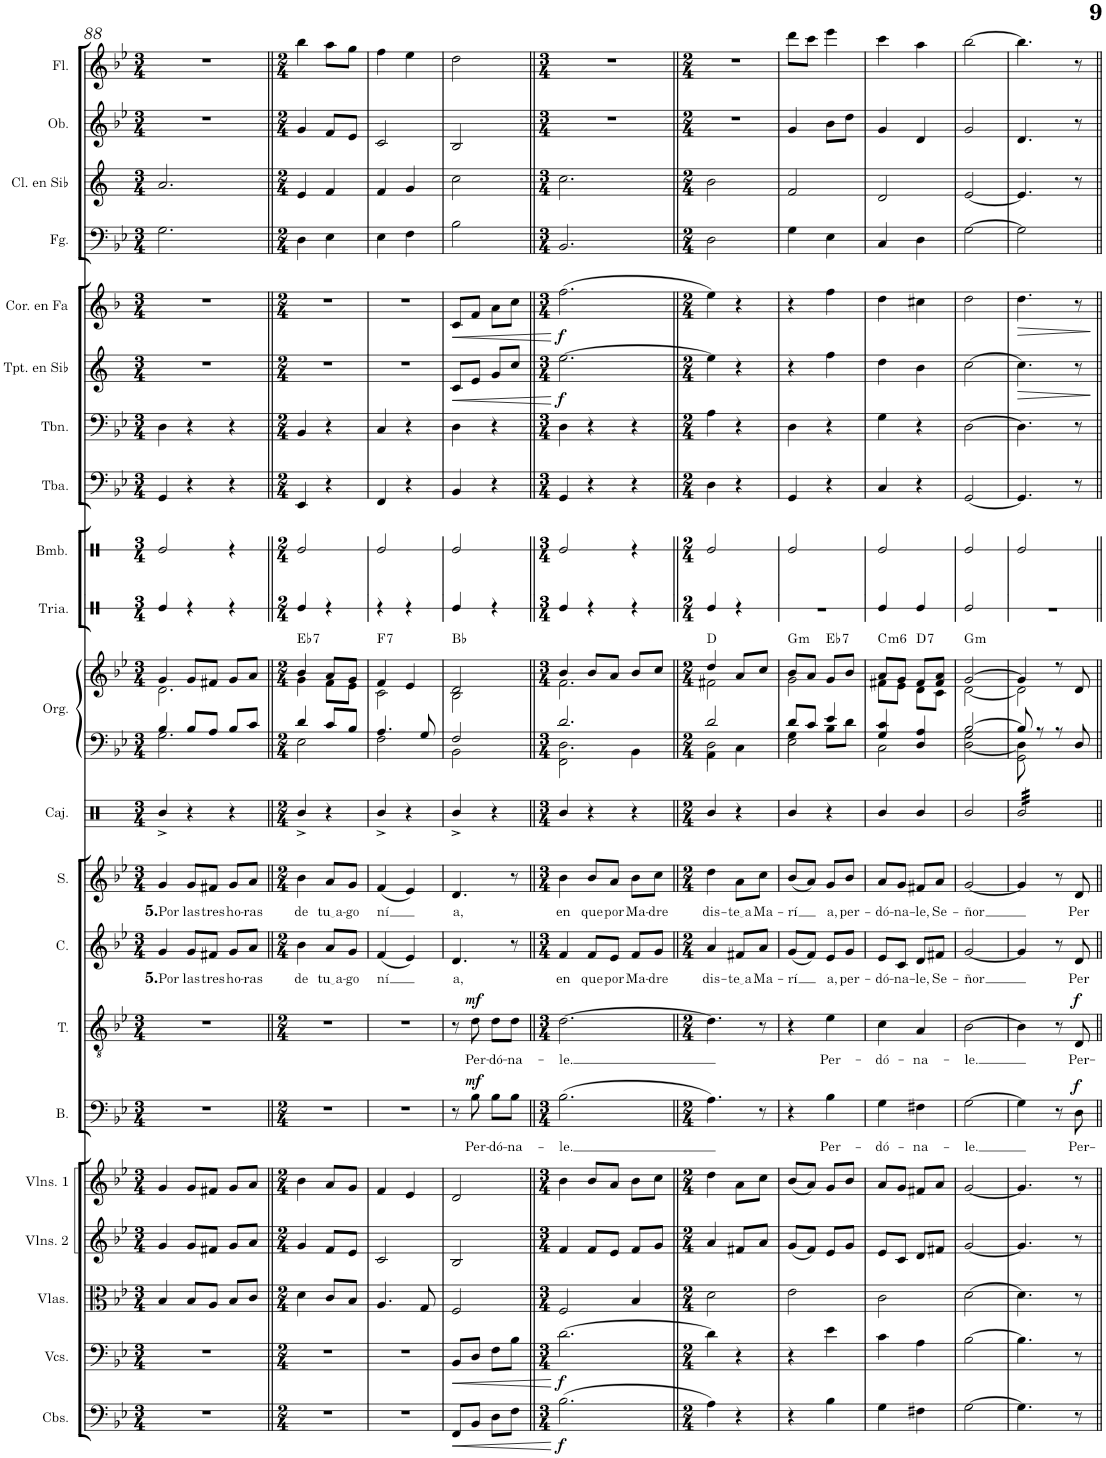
**kern	**dynam	**kern	**dynam	**kern	**kern	**kern	**kern	**text	**dynam	**kern	**text	**dynam	**kern	**text	**kern	**text	**kern	**kern	**kern	**harte	**kern	**kern	**kern	**kern	**kern	**dynam	**kern	**dynam	**kern	**kern	**kern	**kern
*part21	*part21	*part20	*part20	*part19	*part18	*part17	*part16	*part16	*part16	*part15	*part15	*part15	*part14	*part14	*part13	*part13	*part12	*part11	*part11	*part11	*part10	*part9	*part8	*part7	*part6	*part6	*part5	*part5	*part4	*part3	*part2	*part1
*staff22	*staff22	*staff21	*staff21	*staff20	*staff19	*staff18	*staff17	*staff17	*staff17	*staff16	*staff16	*staff16	*staff15	*staff15	*staff14	*staff14	*staff13	*staff12	*staff11	*	*staff10	*staff9	*staff8	*staff7	*staff6	*staff6	*staff5	*staff5	*staff4	*staff3	*staff2	*staff1
*I"Contrabajos	*	*I"Violonchelos	*	*I"Violas	*I"Violines 2	*I"Violines 1	*I"Bajo	*	*	*I"Tenor	*	*	*I"Contralto	*	*I"Soprano	*	*I"Caja clara	*I"Órgano	*	*	*I"Triángulo	*I"Bombo	*I"Tuba	*I"Trombón	*I"Trompeta en Sib	*	*I"Corno en Fa	*	*I"Fagot	*I"Clarinete en Sib	*I"Oboe	*I"Flauta
*I'Cbs.	*	*I'Vcs.	*	*I'Vlas.	*I'Vlns. 2	*I'Vlns. 1	*I'B.	*	*	*I'T.	*	*	*I'C.	*	*I'S.	*	*I'Caj.	*	*	*	*	*I'Bmb.	*I'Tba.	*I'Tbn.	*I'Tpt. en Sib	*	*I'Cor. en Fa	*	*I'Fg.	*I'Cl. en Sib	*I'Ob.	*I'Fl.
!!LO:PB:g=z
*clefF4	*	*clefF4	*	*clefC3	*clefG2	*clefG2	*clefF4	*	*	*clefGv2	*	*	*clefG2	*	*clefG2	*	*clefX	*clefF4	*clefG2	*	*clefX	*clefX	*clefF4	*clefF4	*clefG2	*	*clefG2	*	*clefF4	*clefG2	*clefG2	*clefG2
*Trd7c12	*	*	*	*	*	*	*	*	*	*	*	*	*	*	*	*	*	*	*	*	*	*	*	*	*Trd1c2	*	*Trd4c7	*	*	*Trd1c2	*	*
*k[b-e-]	*	*k[b-e-]	*	*k[b-e-]	*k[b-e-]	*k[b-e-]	*k[b-e-]	*	*	*k[b-e-]	*	*	*k[b-e-]	*	*k[b-e-]	*	*k[]	*k[b-e-]	*k[b-e-]	*	*k[]	*k[]	*k[b-e-]	*k[b-e-]	*k[]	*	*k[b-]	*	*k[b-e-]	*k[]	*k[b-e-]	*k[b-e-]
*M3/4	*	*M3/4	*	*M3/4	*M3/4	*M3/4	*M3/4	*	*	*M3/4	*	*	*M3/4	*	*M3/4	*	*M3/4	*M3/4	*M3/4	*	*M3/4	*M3/4	*M3/4	*M3/4	*M3/4	*	*M3/4	*	*M3/4	*M3/4	*M3/4	*M3/4
=88	=88	=88	=88	=88	=88	=88	=88	=88	=88	=88	=88	=88	=88	=88	=88	=88	=88	=88	=88	=88	=88	=88	=88	=88	=88	=88	=88	=88	=88	=88	=88	=88
!	!	!	!	!	!	!	!	!	!	!	!	!	!	!LO:LY:b	!	!LO:LY:b	!	!	!	!	!	!	!	!	!	!	!	!	!	!	!	!
*	*	*	*	*	*	*	*	*	*	*	*	*	*	*	*	*	*	*^	*^	*	*	*	*	*	*	*	*	*	*	*	*	*
2.r	.	2.r	.	4B-/	4g/	4g/	2.r	.	.	2.r	.	.	4g/	5. Por	4g/	5. Por	4R^/	4B-/	2.G\	4g/	2.d\	.	4Re/	2Re/	4GG/	4D\	2.r	.	2.r	.	2.G\	2.a/	2.r	2.r
!	!	!	!	!	!	!	!	!	!	!	!	!	!	!LO:LY:b	!	!LO:LY:b	!	!	!	!	!	!	!	!	!	!	!	!	!	!	!	!	!	!
.	.	.	.	8B-/L	8g/L	8g/L	.	.	.	.	.	.	8g/L	las	8g/L	las	4r	8B-/L	.	8g/L	.	.	4r	.	4r	4r	.	.	.	.	.	.	.	.
!	!	!	!	!	!	!	!	!	!	!	!	!	!	!LO:LY:b	!	!LO:LY:b	!	!	!	!	!	!	!	!	!	!	!	!	!	!	!	!	!	!
.	.	.	.	8A/J	8f#X/J	8f#X/J	.	.	.	.	.	.	8f#X/J	tres	8f#X/J	tres	.	8A/J	.	8f#X/J	.	.	.	.	.	.	.	.	.	.	.	.	.	.
!	!	!	!	!	!	!	!	!	!	!	!	!	!	!LO:LY:b	!	!LO:LY:b	!	!	!	!	!	!	!	!	!	!	!	!	!	!	!	!	!	!
.	.	.	.	8B-/L	8g/L	8g/L	.	.	.	.	.	.	8g/L	ho-	8g/L	ho-	4r	8B-/L	.	8g/L	.	.	4r	4r	4r	4r	.	.	.	.	.	.	.	.
!	!	!	!	!	!	!	!	!	!	!	!	!	!	!LO:LY:b	!	!LO:LY:b	!	!	!	!	!	!	!	!	!	!	!	!	!	!	!	!	!	!
.	.	.	.	8c/J	8a/J	8a/J	.	.	.	.	.	.	8a/J	-ras	8a/J	-ras	.	8c/J	.	8a/J	.	.	.	.	.	.	.	.	.	.	.	.	.	.
=89||	=89||	=89||	=89||	=89||	=89||	=89||	=89||	=89||	=89||	=89||	=89||	=89||	=89||	=89||	=89||	=89||	=89||	=89||	=89||	=89||	=89||	=89||	=89||	=89||	=89||	=89||	=89||	=89||	=89||	=89||	=89||	=89||	=89||	=89||
*M2/4	*	*M2/4	*	*M2/4	*M2/4	*M2/4	*M2/4	*	*	*M2/4	*	*	*M2/4	*	*M2/4	*	*M2/4	*M2/4	*	*M2/4	*	*	*M2/4	*M2/4	*M2/4	*M2/4	*M2/4	*	*M2/4	*	*M2/4	*M2/4	*M2/4	*M2/4
!	!	!	!	!	!	!	!	!	!	!	!	!	!	!LO:LY:b	!	!LO:LY:b	!	!	!	!	!	!LO:H:kt=7	!	!	!	!	!	!	!	!	!	!	!	!
2r	.	2r	.	4d\	4g/	4b-\	2r	.	.	2r	.	.	4b-\	de	4b-\	de	4R^/	4d/	2E-\	4b-/	4g\	Eb:7	4Re/	2Re/	4EE-/	4BB-/	2r	.	2r	.	4D\	4e/	4g/	4bb-\
!	!	!	!	!	!	!	!	!	!	!	!	!	!	!LO:LY:b	!	!LO:LY:b	!	!	!	!	!	!	!	!	!	!	!	!	!	!	!	!	!	!
.	.	.	.	8c/L	8f/L	8a/L	.	.	.	.	.	.	8a/L	tu a	8a/L	tu a	4r	8c/L	.	8a/L	8f\L	.	4r	.	4r	4r	.	.	.	.	4E-\	4f/	8f/L	8aa\L
!	!	!	!	!	!	!	!	!	!	!	!	!	!	!LO:LY:b	!	!LO:LY:b	!	!	!	!	!	!	!	!	!	!	!	!	!	!	!	!	!	!
.	.	.	.	8B-/J	8e-/J	8g/J	.	.	.	.	.	.	8g/J	-go	8g/J	-go	.	8B-/J	.	8g/J	8e-\J	.	.	.	.	.	.	.	.	.	.	.	8e-/J	8gg\J
=90	=90	=90	=90	=90	=90	=90	=90	=90	=90	=90	=90	=90	=90	=90	=90	=90	=90	=90	=90	=90	=90	=90	=90	=90	=90	=90	=90	=90	=90	=90	=90	=90	=90	=90
!	!	!	!	!	!	!	!	!	!	!	!	!	!	!LO:LY:b	!	!LO:LY:b	!	!	!	!	!	!LO:H:kt=7	!	!	!	!	!	!	!	!	!	!	!	!
2r	.	2r	.	4.A/	2c/	4f/	2r	.	.	2r	.	.	(4f/	ní	(4f/	ní	4R^/	4.A/	2F\	4f/	2c\	F:7	4r	2Re/	4FF/	4C/	2r	.	2r	.	4E-\	4f/	2c/	4ff\
.	.	.	.	.	.	4e-/	.	.	.	.	.	.	4e-/)	.	4e-/)	.	4r	.	.	4e-/	.	.	4r	.	4r	4r	.	.	.	.	4F\	4g/	.	4ee-\
.	.	.	.	8G/	.	.	.	.	.	.	.	.	.	.	.	.	.	8G/	.	.	.	.	.	.	.	.	.	.	.	.	.	.	.	.
=91	=91	=91	=91	=91	=91	=91	=91	=91	=91	=91	=91	=91	=91	=91	=91	=91	=91	=91	=91	=91	=91	=91	=91	=91	=91	=91	=91	=91	=91	=91	=91	=91	=91	=91
!	!LO:HP:b	!	!LO:HP:b	!	!	!	!	!	!	!	!	!	!	!LO:LY:b	!	!LO:LY:b	!	!	!	!	!	!	!	!	!	!	!	!LO:HP:b	!	!LO:HP:b	!	!	!	!
8FF/L	<	8BB-/L	<	2F/	2B-/	2d/	8r	.	.	8r	.	.	4.d/	a,	4.d/	a,	4R^/	2F/	2BB-\	2d/	2B-\	Bb:maj	4Re/	2Re/	4BB-/	4D\	8c/L	<	8c/L	<	2B-\	2cc\	2B-/	2dd\
!	!	!	!	!	!	!	!	!LO:LY:b	!LO:DY:a	!	!LO:LY:b	!LO:DY:a	!	!	!	!	!	!	!	!	!	!	!	!	!	!	!	!	!	!	!	!	!	!
8BB-/J	.	8D/J	.	.	.	.	8B-\	Per-	mf	8d\	Per-	mf	.	.	.	.	.	.	.	.	.	.	.	.	.	.	8e/J	.	8f/J	.	.	.	.	.
!	!	!	!	!	!	!	!	!LO:LY:b	!	!	!LO:LY:b	!	!	!	!	!	!	!	!	!	!	!	!	!	!	!	!	!	!	!	!	!	!	!
8D\L	.	8F\L	.	.	.	.	8B-\L	-dó-	.	8d\L	-dó-	.	.	.	.	.	4r	.	.	.	.	.	4r	.	4r	4r	8g/L	.	8a\L	.	.	.	.	.
!	!	!	!	!	!	!	!	!LO:LY:b	!	!	!LO:LY:b	!	!	!	!	!	!	!	!	!	!	!	!	!	!	!	!	!	!	!	!	!	!	!
8F\J	.	8B-\J	.	.	.	.	8B-\J	-na-	.	8d\J	-na-	.	8r	.	8r	.	.	.	.	.	.	.	.	.	.	.	8cc/J	.	8cc\J	.	.	.	.	.
*	*	*	*	*	*	*	*	*	*	*	*	*	*	*	*	*	*	*v	*v	*	*	*	*	*	*	*	*	*	*	*	*	*	*	*
*	*	*	*	*	*	*	*	*	*	*	*	*	*	*	*	*	*	*	*v	*v	*	*	*	*	*	*	*	*	*	*	*	*	*
.	[	.	[	.	.	.	.	.	.	.	.	.	.	.	.	.	.	.	.	.	.	.	.	.	.	[	.	[	.	.	.	.
=92||	=92||	=92||	=92||	=92||	=92||	=92||	=92||	=92||	=92||	=92||	=92||	=92||	=92||	=92||	=92||	=92||	=92||	=92||	=92||	=92||	=92||	=92||	=92||	=92||	=92||	=92||	=92||	=92||	=92||	=92||	=92||	=92||
*M3/4	*	*M3/4	*	*M3/4	*M3/4	*M3/4	*M3/4	*	*	*M3/4	*	*	*M3/4	*	*M3/4	*	*M3/4	*M3/4	*M3/4	*	*M3/4	*M3/4	*M3/4	*M3/4	*M3/4	*	*M3/4	*	*M3/4	*M3/4	*M3/4	*M3/4
!	!LO:DY:b	!	!LO:DY:b	!	!	!	!	!LO:LY:b	!	!	!LO:LY:b	!	!	!LO:LY:b	!	!LO:LY:b	!	!	!	!	!	!	!	!	!	!LO:DY:b	!	!LO:DY:b	!	!	!	!
*	*	*	*	*	*	*	*	*	*	*	*	*	*	*	*	*	*	*^	*^	*	*	*	*	*	*	*	*	*	*	*	*	*
*	*	*	*	*	*	*	*	*	*	*	*	*	*	*	*	*	*	*	*^	*	*	*	*	*	*	*	*	*	*	*	*	*	*	*
(2.B-\	f	[2.d\	f	2F/	4f/	4b-\	(2.B-\	-le.	.	[2.d\	-le.	.	4f/	en	4b-\	en	4R/	2.d/	2.D\	2FF\	4b-/	2.f\	.	4Re/	2Re/	4GG/	4D\	[2.ee\	f	(2.ff\	f	2.BB-/	2.cc\	2.r	2.r
!	!	!	!	!	!	!	!	!	!	!	!	!	!	!LO:LY:b	!	!LO:LY:b	!	!	!	!	!	!	!	!	!	!	!	!	!	!	!	!	!	!	!
.	.	.	.	.	8f/L	8b-/L	.	.	.	.	.	.	8f/L	que	8b-/L	que	4r	.	.	.	8b-/L	.	.	4r	.	4r	4r	.	.	.	.	.	.	.	.
!	!	!	!	!	!	!	!	!	!	!	!	!	!	!LO:LY:b	!	!LO:LY:b	!	!	!	!	!	!	!	!	!	!	!	!	!	!	!	!	!	!	!
.	.	.	.	.	8e-/J	8a/J	.	.	.	.	.	.	8e-/J	por	8a/J	por	.	.	.	.	8a/J	.	.	.	.	.	.	.	.	.	.	.	.	.	.
!	!	!	!	!	!	!	!	!	!	!	!	!	!	!LO:LY:b	!	!LO:LY:b	!	!	!	!	!	!	!	!	!	!	!	!	!	!	!	!	!	!	!
.	.	.	.	4B-/	8f/L	8b-\L	.	.	.	.	.	.	8f/L	Ma-	8b-\L	Ma-	4r	.	.	4BB-\	8b-/L	.	.	4r	4r	4r	4r	.	.	.	.	.	.	.	.
!	!	!	!	!	!	!	!	!	!	!	!	!	!	!LO:LY:b	!	!LO:LY:b	!	!	!	!	!	!	!	!	!	!	!	!	!	!	!	!	!	!	!
.	.	.	.	.	8g/J	8cc\J	.	.	.	.	.	.	8g/J	-dre	8cc\J	-dre	.	.	.	.	8cc/J	.	.	.	.	.	.	.	.	.	.	.	.	.	.
=93||	=93||	=93||	=93||	=93||	=93||	=93||	=93||	=93||	=93||	=93||	=93||	=93||	=93||	=93||	=93||	=93||	=93||	=93||	=93||	=93||	=93||	=93||	=93||	=93||	=93||	=93||	=93||	=93||	=93||	=93||	=93||	=93||	=93||	=93||	=93||
*M2/4	*	*M2/4	*	*M2/4	*M2/4	*M2/4	*M2/4	*	*	*M2/4	*	*	*M2/4	*	*M2/4	*	*M2/4	*M2/4	*	*	*M2/4	*	*	*M2/4	*M2/4	*M2/4	*M2/4	*M2/4	*	*M2/4	*	*M2/4	*M2/4	*M2/4	*M2/4
!	!	!	!	!	!	!	!	!	!	!	!	!	!	!LO:LY:b	!	!LO:LY:b	!	!	!	!	!	!	!	!	!	!	!	!	!	!	!	!	!	!	!
4A\)	.	4d\]	.	2d\	4a/	4dd\	4.A\)	.	.	4.d\]	.	.	4a/	dis-	4dd\	dis-	4R/	2d/	2D\	4AA\	4dd/	2f#X\	D:maj	4Re/	2Re/	4D\	4A\	4ee\]	.	4ee\)	.	2D\	2b\	2r	2r
!	!	!	!	!	!	!	!	!	!	!	!	!	!	!LO:LY:b	!	!LO:LY:b	!	!	!	!	!	!	!	!	!	!	!	!	!	!	!	!	!	!	!
4r	.	4r	.	.	8f#X/L	8a\L	.	.	.	.	.	.	8f#X/L	te a	8a\L	te a	4r	.	.	4C\	8a/L	.	.	4r	.	4r	4r	4r	.	4r	.	.	.	.	.
!	!	!	!	!	!	!	!	!	!	!	!	!	!	!LO:LY:b	!	!LO:LY:b	!	!	!	!	!	!	!	!	!	!	!	!	!	!	!	!	!	!	!
.	.	.	.	.	8a/J	8cc\J	8r	.	.	8r	.	.	8a/J	Ma-	8cc\J	Ma-	.	.	.	.	8cc/J	.	.	.	.	.	.	.	.	.	.	.	.	.	.
=94	=94	=94	=94	=94	=94	=94	=94	=94	=94	=94	=94	=94	=94	=94	=94	=94	=94	=94	=94	=94	=94	=94	=94	=94	=94	=94	=94	=94	=94	=94	=94	=94	=94	=94	=94
!	!	!	!	!	!	!	!	!	!	!	!	!	!	!LO:LY:b	!	!LO:LY:b	!	!	!	!	!	!	!LO:H:kt=m	!	!	!	!	!	!	!	!	!	!	!	!
4r	.	4r	.	2e-\	(8g/L	(8b-/L	4r	.	.	4r	.	.	(8g/L	-rí	(8b-/L	-rí	4R/	8d/L	4G\	2E-\	8b-/L	2g\	G:min	2r	2Re/	4GG/	4D\	4r	.	4r	.	4G\	2f/	4g/	8ddd\L
.	.	.	.	.	8f/J)	8a/J)	.	.	.	.	.	.	8f/J)	.	8a/J)	.	.	8c/J	.	.	8a/J	.	.	.	.	.	.	.	.	.	.	.	.	.	8ccc\J
!	!	!	!	!	!	!	!	!LO:LY:b	!	!	!LO:LY:b	!	!	!LO:LY:b	!	!LO:LY:b	!	!	!	!	!	!	!LO:H:kt=7	!	!	!	!	!	!	!	!	!	!	!	!
4B-\	.	4e-\	.	.	8e-/L	8g/L	4B-\	Per-	.	4e-\	Per-	.	8e-/L	a,	8g/L	a,	4r	4e-/	8B-\L	.	8g/L	.	Eb:7	.	.	4r	4r	4ff\	.	4ff\	.	4E-\	.	8b-\L	4eee-\
!	!	!	!	!	!	!	!	!	!	!	!	!	!	!LO:LY:b	!	!LO:LY:b	!	!	!	!	!	!	!	!	!	!	!	!	!	!	!	!	!	!	!
.	.	.	.	.	8g/J	8b-/J	.	.	.	.	.	.	8g/J	per-	8b-/J	per-	.	.	8d\J	.	8b-/J	.	.	.	.	.	.	.	.	.	.	.	.	8dd\J	.
*	*	*	*	*	*	*	*	*	*	*	*	*	*	*	*	*	*	*	*v	*v	*	*	*	*	*	*	*	*	*	*	*	*	*	*	*
=95	=95	=95	=95	=95	=95	=95	=95	=95	=95	=95	=95	=95	=95	=95	=95	=95	=95	=95	=95	=95	=95	=95	=95	=95	=95	=95	=95	=95	=95	=95	=95	=95	=95	=95
!	!	!	!	!	!	!	!	!LO:LY:b	!	!	!LO:LY:b	!	!	!LO:LY:b	!	!LO:LY:b	!	!	!	!	!	!LO:H:kt=m6	!	!	!	!	!	!	!	!	!	!	!	!
4G\	.	4c\	.	2c\	8e-/L	8a/L	4G\	-dó-	.	4c\	-dó-	.	8e-/L	-dó-	8a/L	-dó-	4R/	4G/ 4c/	2C\	8a/L	8f#X\L	C:min6	4Re/	2Re/	4C/	4G\	4dd\	.	4dd\	.	4C/	2d/	4g/	4ccc\
!	!	!	!	!	!	!	!	!	!	!	!	!	!	!LO:LY:b	!	!LO:LY:b	!	!	!	!	!	!	!	!	!	!	!	!	!	!	!	!	!	!
.	.	.	.	.	8c/J	8g/J	.	.	.	.	.	.	8c/J	-na-	8g/J	-na-	.	.	.	8g/J	8e-\J	.	.	.	.	.	.	.	.	.	.	.	.	.
!	!	!	!	!	!	!	!	!LO:LY:b	!	!	!LO:LY:b	!	!	!LO:LY:b	!	!LO:LY:b	!	!	!	!	!	!LO:H:kt=7	!	!	!	!	!	!	!	!	!	!	!	!
4F#X\	.	4A\	.	.	8d/L	8f#X/L	4F#X\	-na-	.	4A/	-na-	.	8d/L	-le,	8f#X/L	-le,	4R/	4D/ 4A/	.	8f#/L	8d\L	D:7	4Re/	.	4r	4r	4b\	.	4cc#X\	.	4D\	.	4d/	4aa\
!	!	!	!	!	!	!	!	!	!	!	!	!	!	!LO:LY:b	!	!LO:LY:b	!	!	!	!	!	!	!	!	!	!	!	!	!	!	!	!	!	!
.	.	.	.	.	8f#X/J	8a/J	.	.	.	.	.	.	8f#X/J	Se-	8a/J	Se-	.	.	.	8f#/ 8a/J	8c\J	.	.	.	.	.	.	.	.	.	.	.	.	.
=96	=96	=96	=96	=96	=96	=96	=96	=96	=96	=96	=96	=96	=96	=96	=96	=96	=96	=96	=96	=96	=96	=96	=96	=96	=96	=96	=96	=96	=96	=96	=96	=96	=96	=96
!	!	!	!	!	!	!	!	!LO:LY:b	!	!	!LO:LY:b	!	!	!LO:LY:b	!	!LO:LY:b	!	!	!	!	!	!LO:H:kt=m	!	!	!	!	!	!	!	!	!	!	!	!
[2G\	.	[2B-\	.	[2d\	[2g/	[2g/	[2G\	-le.	.	[2B-\	-le.	.	[2g/	-ñor	[2g/	-ñor	2R/	[2B-/	[2D\ 2G\	[2g/	[2d\	G:min	2Re/	2Re/	[2GG/	[2D\	[2cc\	.	2dd\	.	[2G\	[2e/	2g/	[2bb-\
=97	=97	=97	=97	=97	=97	=97	=97	=97	=97	=97	=97	=97	=97	=97	=97	=97	=97	=97	=97	=97	=97	=97	=97	=97	=97	=97	=97	=97	=97	=97	=97	=97	=97	=97
*	*	*	*	*	*	*	*	*	*	*	*	*	*	*	*	*	*	*	*^	*	*	*	*	*	*	*	*	*	*	*	*	*	*	*
!	!	!	!	!	!	!	!	!	!	!	!	!	!	!	!	!	!	!	!	!	!	!	!	!	!	!	!	!	!LO:HP:b	!	!LO:HP:b	!	!	!	!
*	*	*	*	*	*	*	*	*	*	*	*	*	*	*	*	*	*tremolo	*	*	*	*	*	*	*	*	*	*	*	*	*	*	*	*	*	*
4.G\]	.	4.B-\]	.	4.d\]	4.g/]	4.g/]	4G\]	.	.	4B-\]	.	.	4g/]	.	4g/]	.	32R/LLL	8B-/]	8D\]	2GG\	4g/]	2d\]	.	2r	2Re/	4.GG/]	4.D\]	4.cc\]	>	4.dd\	>	2G\]	4.e/]	4.d/	4.bb-\]
.	.	.	.	.	.	.	.	.	.	.	.	.	.	.	.	.	32R/	.	.	.	.	.	.	.	.	.	.	.	.	.	.	.	.	.	.
.	.	.	.	.	.	.	.	.	.	.	.	.	.	.	.	.	32R/	.	.	.	.	.	.	.	.	.	.	.	.	.	.	.	.	.	.
.	.	.	.	.	.	.	.	.	.	.	.	.	.	.	.	.	32R/	.	.	.	.	.	.	.	.	.	.	.	.	.	.	.	.	.	.
.	.	.	.	.	.	.	.	.	.	.	.	.	.	.	.	.	32R/	8r	4.ryy	.	.	.	.	.	.	.	.	.	.	.	.	.	.	.	.
.	.	.	.	.	.	.	.	.	.	.	.	.	.	.	.	.	32R/	.	.	.	.	.	.	.	.	.	.	.	.	.	.	.	.	.	.
.	.	.	.	.	.	.	.	.	.	.	.	.	.	.	.	.	32R/	.	.	.	.	.	.	.	.	.	.	.	.	.	.	.	.	.	.
.	.	.	.	.	.	.	.	.	.	.	.	.	.	.	.	.	32R/	.	.	.	.	.	.	.	.	.	.	.	.	.	.	.	.	.	.
.	.	.	.	.	.	.	8r	.	.	8r	.	.	8r	.	8r	.	32R/	8r	.	.	8r	.	.	.	.	.	.	.	.	.	.	.	.	.	.
.	.	.	.	.	.	.	.	.	.	.	.	.	.	.	.	.	32R/	.	.	.	.	.	.	.	.	.	.	.	.	.	.	.	.	.	.
.	.	.	.	.	.	.	.	.	.	.	.	.	.	.	.	.	32R/	.	.	.	.	.	.	.	.	.	.	.	.	.	.	.	.	.	.
.	.	.	.	.	.	.	.	.	.	.	.	.	.	.	.	.	32R/	.	.	.	.	.	.	.	.	.	.	.	.	.	.	.	.	.	.
!	!	!	!	!	!	!	!	!LO:LY:b	!LO:DY:a	!	!LO:LY:b	!LO:DY:a	!	!LO:LY:b	!	!LO:LY:b	!	!	!	!	!	!	!	!	!	!	!	!	!	!	!	!	!	!	!
8r	.	8r	.	8r	8r	8r	8D\	Per-	f	8D/	Per-	f	8d/	Per	8d/	Per	32R/	8D/	.	.	8d/	.	.	.	.	8r	8r	8r	.	8r	.	.	8r	8r	8r
.	.	.	.	.	.	.	.	.	.	.	.	.	.	.	.	.	32R/	.	.	.	.	.	.	.	.	.	.	.	.	.	.	.	.	.	.
.	.	.	.	.	.	.	.	.	.	.	.	.	.	.	.	.	32R/	.	.	.	.	.	.	.	.	.	.	.	.	.	.	.	.	.	.
.	.	.	.	.	.	.	.	.	.	.	.	.	.	.	.	.	32R/JJJ	.	.	.	.	.	.	.	.	.	.	.	.	.	.	.	.	.	.
*	*	*	*	*	*	*	*	*	*	*	*	*	*	*	*	*	*Xtremolo	*	*	*	*	*	*	*	*	*	*	*	*	*	*	*	*	*	*
*	*	*	*	*	*	*	*	*	*	*	*	*	*	*	*	*	*	*v	*v	*v	*	*	*	*	*	*	*	*	*	*	*	*	*	*	*
*	*	*	*	*	*	*	*	*	*	*	*	*	*	*	*	*	*	*	*v	*v	*	*	*	*	*	*	*	*	*	*	*	*	*
.	.	.	.	.	.	.	.	.	.	.	.	.	.	.	.	.	.	.	.	.	.	.	.	.	.	]	.	]	.	.	.	.
=||	=||	=||	=||	=||	=||	=||	=||	=||	=||	=||	=||	=||	=||	=||	=||	=||	=||	=||	=||	=||	=||	=||	=||	=||	=||	=||	=||	=||	=||	=||	=||	=||
*-	*-	*-	*-	*-	*-	*-	*-	*-	*-	*-	*-	*-	*-	*-	*-	*-	*-	*-	*-	*-	*-	*-	*-	*-	*-	*-	*-	*-	*-	*-	*-	*-
